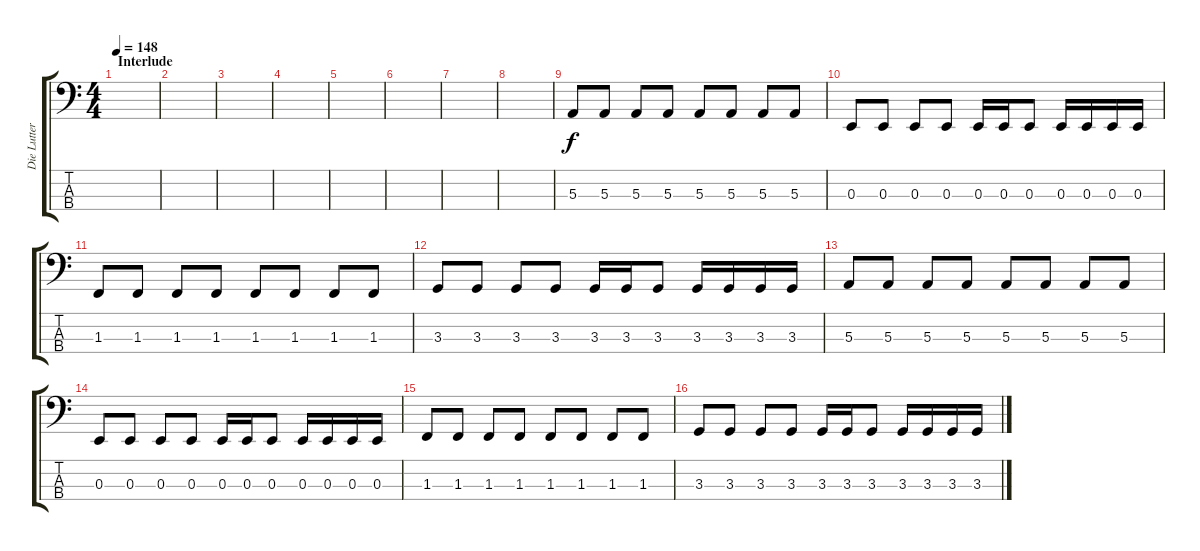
\track ("Die Lutter" "Die Lutter") {instrument electricbasspick}
\staff {score tabs}
\tuning (D2 A1 E1 B0) {hide}
\ts (4 4)
\section ("" "Interlude")
\tempo 148
\clef f4
\ks c
|
|
|
|
|
|
|
|
5.3.8 5.3.8 5.3.8 5.3.8 5.3.8 5.3.8 5.3.8 5.3.8 |
0.3.8 0.3.8 0.3.8 0.3.8 0.3.16 0.3.16 0.3.8 0.3.16 0.3.16 0.3.16 0.3.16 |
1.3.8 1.3.8 1.3.8 1.3.8 1.3.8 1.3.8 1.3.8 1.3.8 |
3.3.8 3.3.8 3.3.8 3.3.8 3.3.16 3.3.16 3.3.8 3.3.16 3.3.16 3.3.16 3.3.16 |
5.3.8 5.3.8 5.3.8 5.3.8 5.3.8 5.3.8 5.3.8 5.3.8 |
0.3.8 0.3.8 0.3.8 0.3.8 0.3.16 0.3.16 0.3.8 0.3.16 0.3.16 0.3.16 0.3.16 |
1.3.8 1.3.8 1.3.8 1.3.8 1.3.8 1.3.8 1.3.8 1.3.8 |
3.3.8 3.3.8 3.3.8 3.3.8 3.3.16 3.3.16 3.3.8 3.3.16 3.3.16 3.3.16 3.3.16
